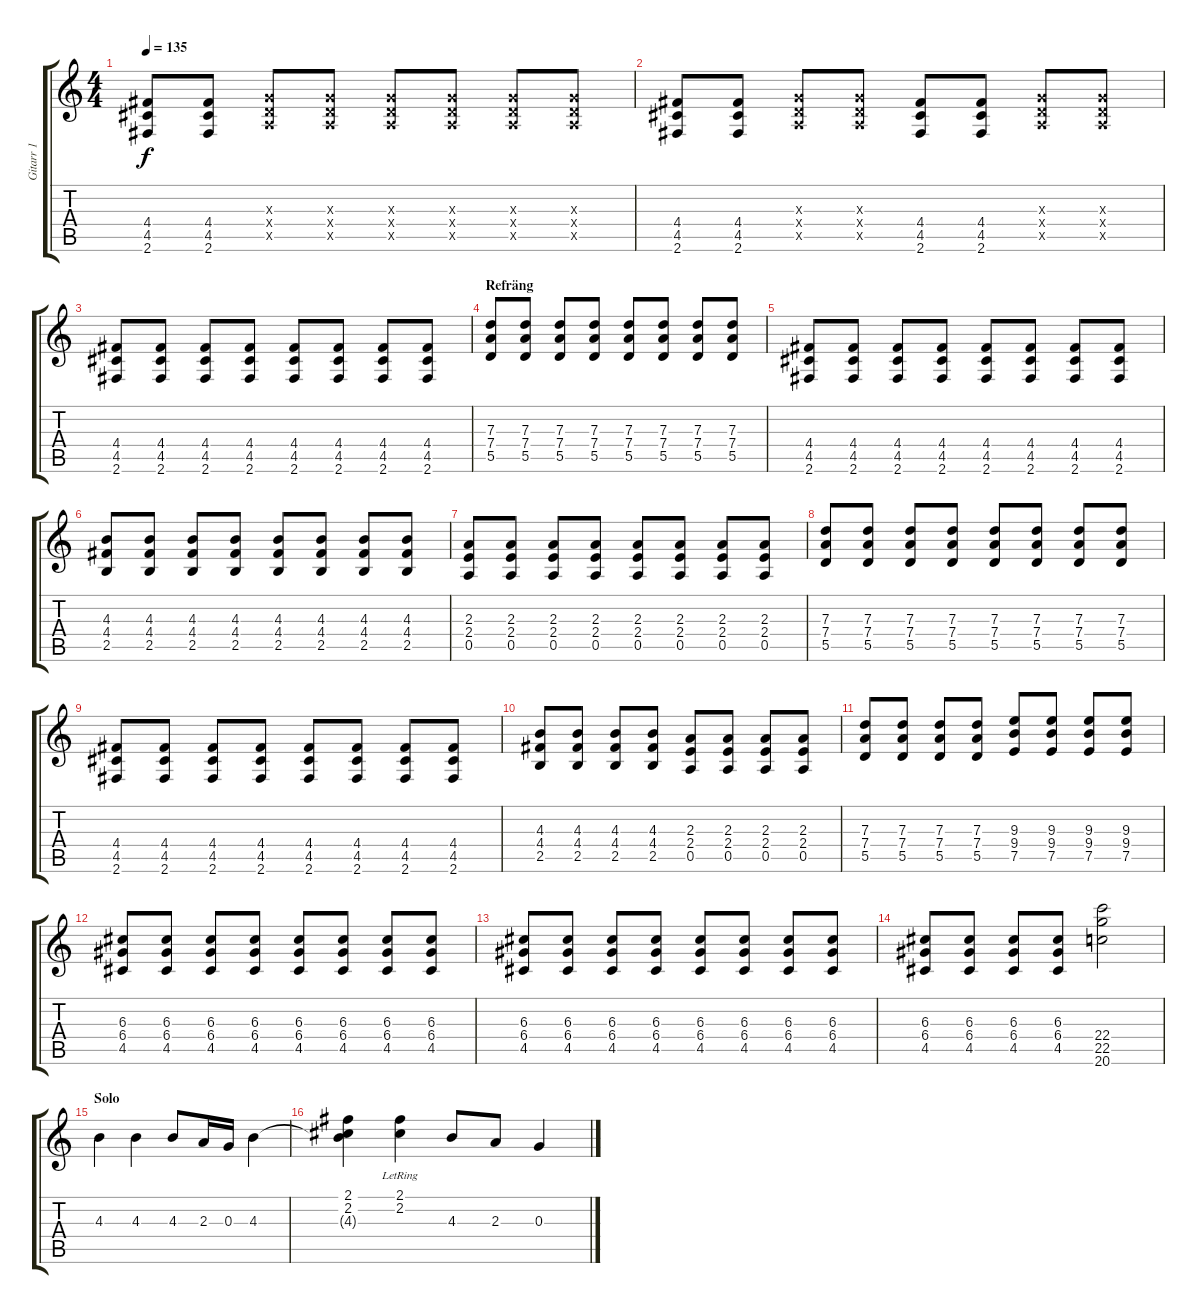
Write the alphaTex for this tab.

\track ("Gitarr 1" "Gitarr 1") {instrument distortionguitar}
\staff {score tabs}
\tuning (E4 B3 G3 D3 A2 E2) {hide}
\ts (4 4)
\tempo 135
\clef g2
\ks c
(4.4 4.5 2.6).8{dy f} (4.4 4.5 2.6).8 (0.3{x} 0.4{x} 0.5{x}).8 (0.3{x} 0.4{x} 0.5{x}).8 (0.3{x} 0.4{x} 0.5{x}).8 (0.3{x} 0.4{x} 0.5{x}).8 (0.3{x} 0.4{x} 0.5{x}).8 (0.3{x} 0.4{x} 0.5{x}).8 |
(4.4 4.5 2.6).8 (4.4 4.5 2.6).8 (0.3{x} 0.4{x} 0.5{x}).8 (0.3{x} 0.4{x} 0.5{x}).8 (4.4 4.5 2.6).8 (4.4 4.5 2.6).8 (0.3{x} 0.4{x} 0.5{x}).8 (0.3{x} 0.4{x} 0.5{x}).8 |
(4.4 4.5 2.6).8 (4.4 4.5 2.6).8 (4.4 4.5 2.6).8 (4.4 4.5 2.6).8 (4.4 4.5 2.6).8 (4.4 4.5 2.6).8 (4.4 4.5 2.6).8 (4.4 4.5 2.6).8 |
\section ("" "Refräng")
(7.3 7.4 5.5).8 (7.3 7.4 5.5).8 (7.3 7.4 5.5).8 (7.3 7.4 5.5).8 (7.3 7.4 5.5).8 (7.3 7.4 5.5).8 (7.3 7.4 5.5).8 (7.3 7.4 5.5).8 |
(4.4 4.5 2.6).8 (4.4 4.5 2.6).8 (4.4 4.5 2.6).8 (4.4 4.5 2.6).8 (4.4 4.5 2.6).8 (4.4 4.5 2.6).8 (4.4 4.5 2.6).8 (4.4 4.5 2.6).8 |
(4.3 4.4 2.5).8 (4.3 4.4 2.5).8 (4.3 4.4 2.5).8 (4.3 4.4 2.5).8 (4.3 4.4 2.5).8 (4.3 4.4 2.5).8 (4.3 4.4 2.5).8 (4.3 4.4 2.5).8 |
(2.3 2.4 0.5).8 (2.3 2.4 0.5).8 (2.3 2.4 0.5).8 (2.3 2.4 0.5).8 (2.3 2.4 0.5).8 (2.3 2.4 0.5).8 (2.3 2.4 0.5).8 (2.3 2.4 0.5).8 |
(7.3 7.4 5.5).8 (7.3 7.4 5.5).8 (7.3 7.4 5.5).8 (7.3 7.4 5.5).8 (7.3 7.4 5.5).8 (7.3 7.4 5.5).8 (7.3 7.4 5.5).8 (7.3 7.4 5.5).8 |
(4.4 4.5 2.6).8 (4.4 4.5 2.6).8 (4.4 4.5 2.6).8 (4.4 4.5 2.6).8 (4.4 4.5 2.6).8 (4.4 4.5 2.6).8 (4.4 4.5 2.6).8 (4.4 4.5 2.6).8 |
(4.3 4.4 2.5).8 (4.3 4.4 2.5).8 (4.3 4.4 2.5).8 (4.3 4.4 2.5).8 (2.3 2.4 0.5).8 (2.3 2.4 0.5).8 (2.3 2.4 0.5).8 (2.3 2.4 0.5).8 |
(7.3 7.4 5.5).8 (7.3 7.4 5.5).8 (7.3 7.4 5.5).8 (7.3 7.4 5.5).8 (9.3 9.4 7.5).8 (9.3 9.4 7.5).8 (9.3 9.4 7.5).8 (9.3 9.4 7.5).8 |
(6.3 6.4 4.5).8 (6.3 6.4 4.5).8 (6.3 6.4 4.5).8 (6.3 6.4 4.5).8 (6.3 6.4 4.5).8 (6.3 6.4 4.5).8 (6.3 6.4 4.5).8 (6.3 6.4 4.5).8 |
(6.3 6.4 4.5).8 (6.3 6.4 4.5).8 (6.3 6.4 4.5).8 (6.3 6.4 4.5).8 (6.3 6.4 4.5).8 (6.3 6.4 4.5).8 (6.3 6.4 4.5).8 (6.3 6.4 4.5).8 |
(6.3 6.4 4.5).8 (6.3 6.4 4.5).8 (6.3 6.4 4.5).8 (6.3 6.4 4.5).8 (22.4 22.5 20.6).2 |
\section ("" "Solo")
4.3.4 4.3.4 4.3.8 2.3.16 0.3.16 4.3.4 |
(2.1 2.2 4.3{t}).4 (2.1{lr} 2.2{lr}).4 4.3.8 2.3.8 0.3.4
